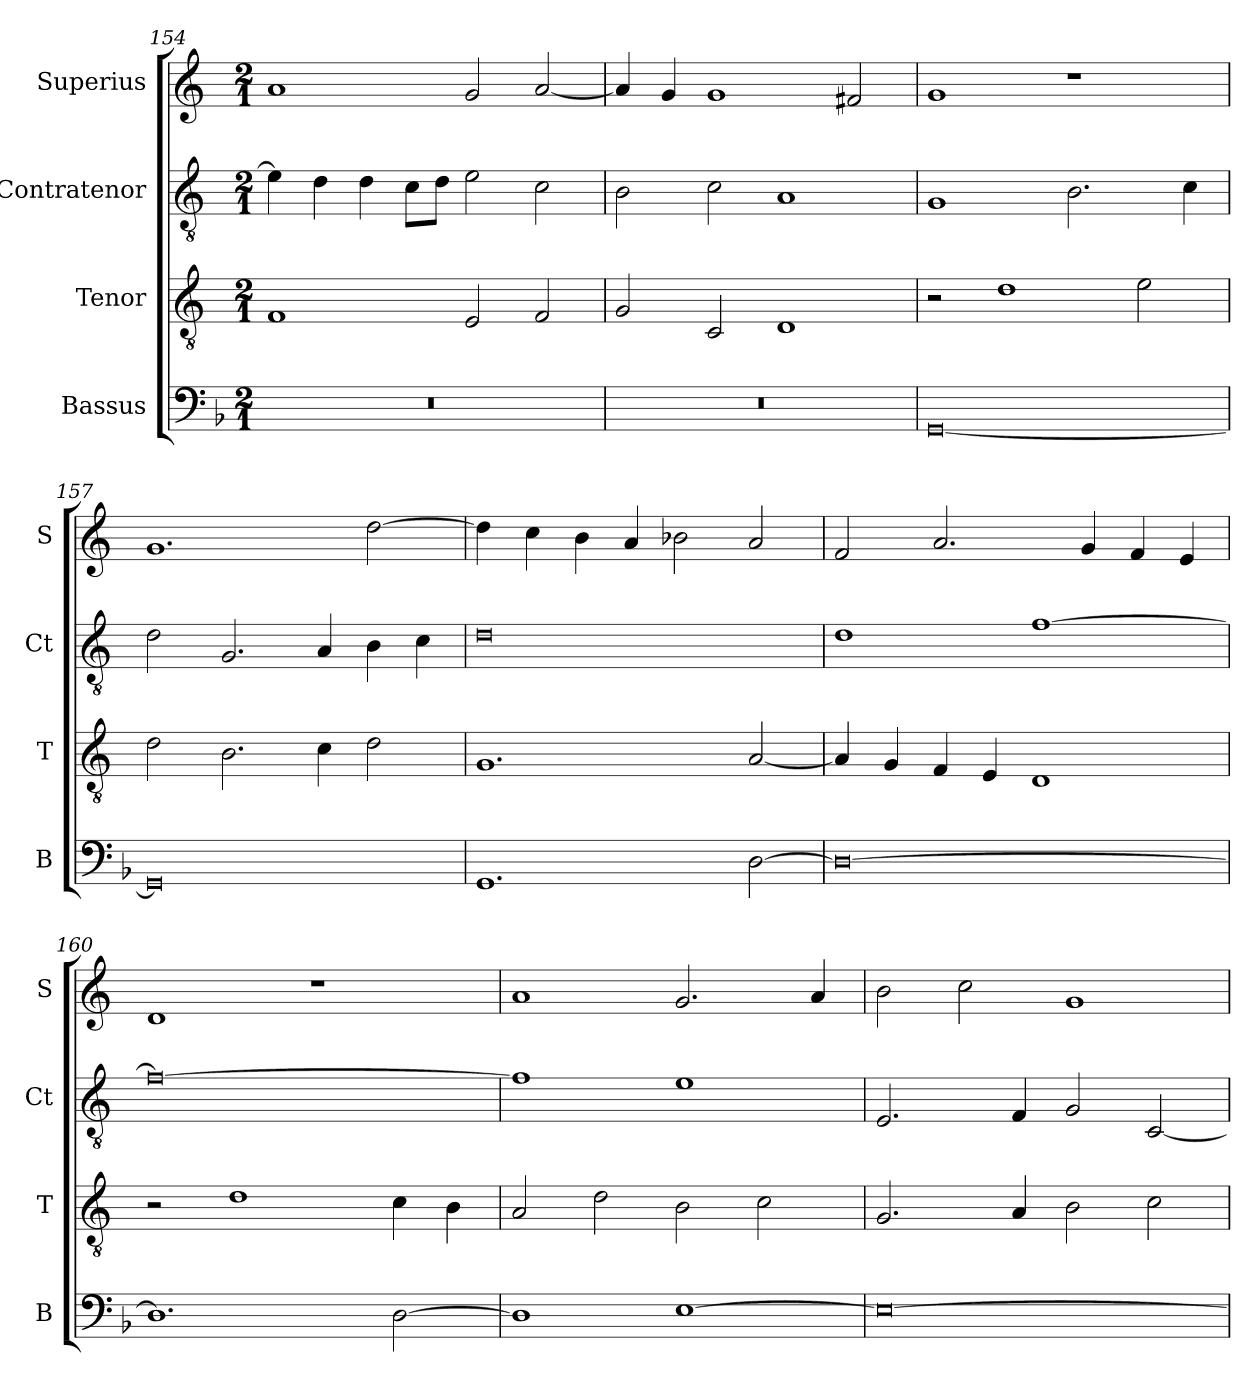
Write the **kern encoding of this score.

**kern	**kern	**kern	**kern
*part4	*part3	*part2	*part1
*staff4	*staff3	*staff2	*staff1
*I"Bassus	*I"Tenor	*I"Contratenor	*I"Superius
*I'B	*I'T	*I'Ct	*I'S
*clefF4	*clefGv2	*clefGv2	*clefG2
*k[b-]	*k[]	*k[]	*k[]
*M2/1	*M2/1	*M2/1	*M2/1
=154	=154	=154	=154
0r	1F	4e\]	1a
.	.	4d\	.
.	.	4d\	.
.	.	8c\L	.
.	.	8d\J	.
.	2E/	2e\	2g/
.	2F/	2c\	[2a/
=155	=155	=155	=155
0r	2G/	2B\	4a/]
.	.	.	4g/
.	2C/	2c\	1g
.	1D	1A	.
.	.	.	2f#X/
=156	=156	=156	=156
[0GG	2r	1G	1g
.	1d	.	.
.	.	2.B\	1r
.	2e\	.	.
.	.	4c\	.
=157	=157	=157	=157
0GG]	2d\	2d\	1.g
.	2.B\	2.G/	.
.	4c\	4A/	.
.	2d\	4B\	[2dd\
.	.	4c\	.
=158	=158	=158	=158
1.GG	1.G	0d	4dd\]
.	.	.	4cc\
.	.	.	4b\
.	.	.	4a/
.	.	.	2b-X\
[2D\	[2A/	.	2a/
=159	=159	=159	=159
0D_	4A/]	1d	2f/
.	4G/	.	.
.	4F/	.	2.a/
.	4E/	.	.
.	1D	[1f	.
.	.	.	4g/
.	.	.	4f/
.	.	.	4e/
=160	=160	=160	=160
1.D]	2r	0f_	1d
.	1d	.	.
.	.	.	1r
[2D\	4c\	.	.
.	4B\	.	.
=161	=161	=161	=161
1D]	2A/	1f]	1a
.	2d\	.	.
[1E	2B\	1e	2.g/
.	2c\	.	.
.	.	.	4a/
=162	=162	=162	=162
0E_	2.G/	2.E/	2b\
.	.	.	2cc\
.	4A/	4F/	.
.	2B\	2G/	1g
.	2c\	[2C/	.
=	=	=	=
*-	*-	*-	*-
